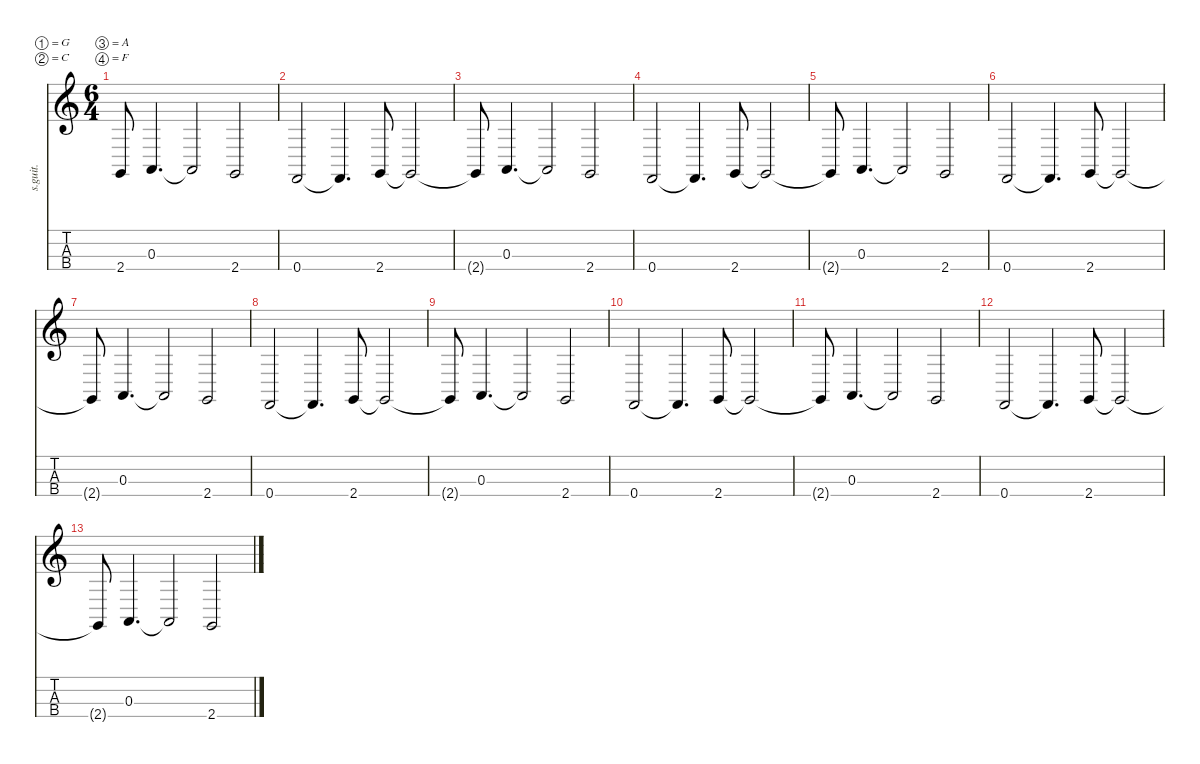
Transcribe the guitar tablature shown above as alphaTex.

\defaultSystemsLayout 4
\hideDynamics
\bracketExtendMode nobrackets
\track ("" "s.guit.") {instrument electricbasspick}
\staff {score tabs}
\tuning (G2 C2 A1 F1)
\ts (6 4)
\tempo (144 hide)
\clef g2
\ks c
2.4{t}.8{lyrics (0 "") lyrics (1 "") lyrics (2 "") lyrics (3 "") lyrics (4 "") dy f} 0.3.4{d lyrics (0 "") lyrics (1 "") lyrics (2 "") lyrics (3 "") lyrics (4 "")} 0.3{t}.2{lyrics (0 "") lyrics (1 "") lyrics (2 "") lyrics (3 "") lyrics (4 "")} 2.4.2{lyrics (0 "") lyrics (1 "") lyrics (2 "") lyrics (3 "") lyrics (4 "")} |
0.4.2{lyrics (0 "") lyrics (1 "") lyrics (2 "") lyrics (3 "") lyrics (4 "")} 0.4{t}.4{d lyrics (0 "") lyrics (1 "") lyrics (2 "") lyrics (3 "") lyrics (4 "")} 2.4.8{lyrics (0 "") lyrics (1 "") lyrics (2 "") lyrics (3 "") lyrics (4 "")} 2.4{t}.2{lyrics (0 "") lyrics (1 "") lyrics (2 "") lyrics (3 "") lyrics (4 "")} |
2.4{t}.8{lyrics (0 "") lyrics (1 "") lyrics (2 "") lyrics (3 "") lyrics (4 "")} 0.3.4{d lyrics (0 "") lyrics (1 "") lyrics (2 "") lyrics (3 "") lyrics (4 "")} 0.3{t}.2{lyrics (0 "") lyrics (1 "") lyrics (2 "") lyrics (3 "") lyrics (4 "")} 2.4.2{lyrics (0 "") lyrics (1 "") lyrics (2 "") lyrics (3 "") lyrics (4 "")} |
0.4.2{lyrics (0 "") lyrics (1 "") lyrics (2 "") lyrics (3 "") lyrics (4 "")} 0.4{t}.4{d lyrics (0 "") lyrics (1 "") lyrics (2 "") lyrics (3 "") lyrics (4 "")} 2.4.8{lyrics (0 "") lyrics (1 "") lyrics (2 "") lyrics (3 "") lyrics (4 "")} 2.4{t}.2{lyrics (0 "") lyrics (1 "") lyrics (2 "") lyrics (3 "") lyrics (4 "")} |
2.4{t}.8{lyrics (0 "") lyrics (1 "") lyrics (2 "") lyrics (3 "") lyrics (4 "")} 0.3.4{d lyrics (0 "") lyrics (1 "") lyrics (2 "") lyrics (3 "") lyrics (4 "")} 0.3{t}.2{lyrics (0 "") lyrics (1 "") lyrics (2 "") lyrics (3 "") lyrics (4 "")} 2.4.2{lyrics (0 "") lyrics (1 "") lyrics (2 "") lyrics (3 "") lyrics (4 "")} |
0.4.2{lyrics (0 "") lyrics (1 "") lyrics (2 "") lyrics (3 "") lyrics (4 "")} 0.4{t}.4{d lyrics (0 "") lyrics (1 "") lyrics (2 "") lyrics (3 "") lyrics (4 "")} 2.4.8{lyrics (0 "") lyrics (1 "") lyrics (2 "") lyrics (3 "") lyrics (4 "")} 2.4{t}.2{lyrics (0 "") lyrics (1 "") lyrics (2 "") lyrics (3 "") lyrics (4 "")} |
2.4{t}.8{lyrics (0 "") lyrics (1 "") lyrics (2 "") lyrics (3 "") lyrics (4 "")} 0.3.4{d lyrics (0 "") lyrics (1 "") lyrics (2 "") lyrics (3 "") lyrics (4 "")} 0.3{t}.2{lyrics (0 "") lyrics (1 "") lyrics (2 "") lyrics (3 "") lyrics (4 "")} 2.4.2{lyrics (0 "") lyrics (1 "") lyrics (2 "") lyrics (3 "") lyrics (4 "")} |
0.4.2{lyrics (0 "") lyrics (1 "") lyrics (2 "") lyrics (3 "") lyrics (4 "")} 0.4{t}.4{d lyrics (0 "") lyrics (1 "") lyrics (2 "") lyrics (3 "") lyrics (4 "")} 2.4.8{lyrics (0 "") lyrics (1 "") lyrics (2 "") lyrics (3 "") lyrics (4 "")} 2.4{t}.2{lyrics (0 "") lyrics (1 "") lyrics (2 "") lyrics (3 "") lyrics (4 "")} |
2.4{t}.8{lyrics (0 "") lyrics (1 "") lyrics (2 "") lyrics (3 "") lyrics (4 "")} 0.3.4{d lyrics (0 "") lyrics (1 "") lyrics (2 "") lyrics (3 "") lyrics (4 "")} 0.3{t}.2{lyrics (0 "") lyrics (1 "") lyrics (2 "") lyrics (3 "") lyrics (4 "")} 2.4.2{lyrics (0 "") lyrics (1 "") lyrics (2 "") lyrics (3 "") lyrics (4 "")} |
0.4.2{lyrics (0 "") lyrics (1 "") lyrics (2 "") lyrics (3 "") lyrics (4 "")} 0.4{t}.4{d lyrics (0 "") lyrics (1 "") lyrics (2 "") lyrics (3 "") lyrics (4 "")} 2.4.8{lyrics (0 "") lyrics (1 "") lyrics (2 "") lyrics (3 "") lyrics (4 "")} 2.4{t}.2{lyrics (0 "") lyrics (1 "") lyrics (2 "") lyrics (3 "") lyrics (4 "")} |
2.4{t}.8{lyrics (0 "") lyrics (1 "") lyrics (2 "") lyrics (3 "") lyrics (4 "")} 0.3.4{d lyrics (0 "") lyrics (1 "") lyrics (2 "") lyrics (3 "") lyrics (4 "")} 0.3{t}.2{lyrics (0 "") lyrics (1 "") lyrics (2 "") lyrics (3 "") lyrics (4 "")} 2.4.2{lyrics (0 "") lyrics (1 "") lyrics (2 "") lyrics (3 "") lyrics (4 "")} |
0.4.2{lyrics (0 "") lyrics (1 "") lyrics (2 "") lyrics (3 "") lyrics (4 "")} 0.4{t}.4{d lyrics (0 "") lyrics (1 "") lyrics (2 "") lyrics (3 "") lyrics (4 "")} 2.4.8{lyrics (0 "") lyrics (1 "") lyrics (2 "") lyrics (3 "") lyrics (4 "")} 2.4{t}.2{lyrics (0 "") lyrics (1 "") lyrics (2 "") lyrics (3 "") lyrics (4 "")} |
2.4{t}.8{lyrics (0 "") lyrics (1 "") lyrics (2 "") lyrics (3 "") lyrics (4 "")} 0.3.4{d lyrics (0 "") lyrics (1 "") lyrics (2 "") lyrics (3 "") lyrics (4 "")} 0.3{t}.2{lyrics (0 "") lyrics (1 "") lyrics (2 "") lyrics (3 "") lyrics (4 "")} 2.4.2{lyrics (0 "") lyrics (1 "") lyrics (2 "") lyrics (3 "") lyrics (4 "")}
